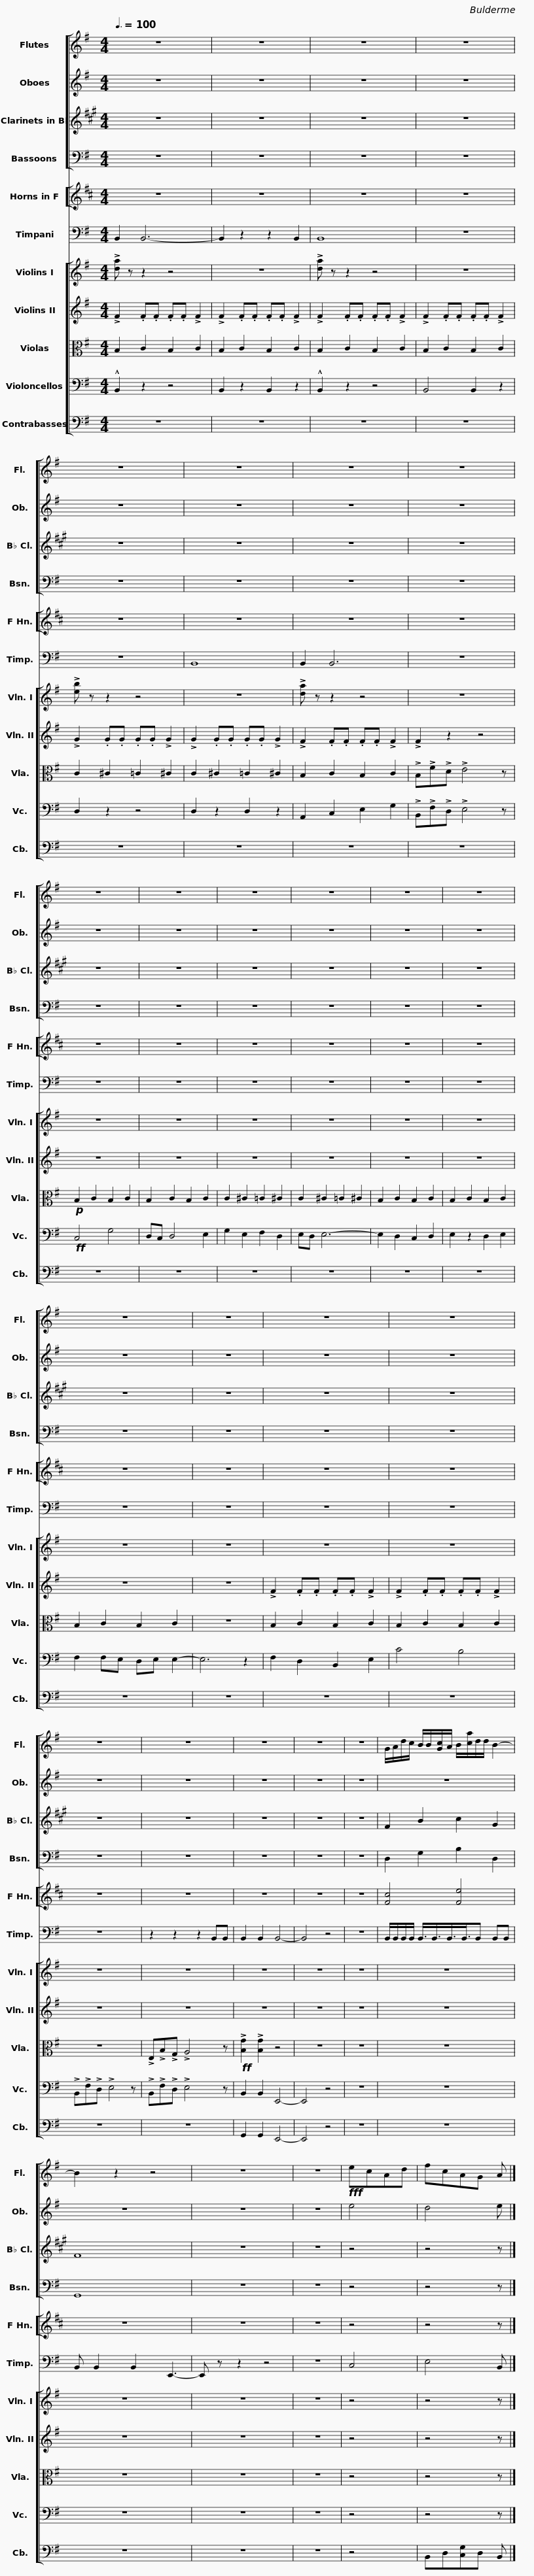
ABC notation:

X:1
%%score [ 1 2 3 4 ] [ 5 ] 6 [ 7 8 9 10 11 ]
L:1/8
Q:3/8=100
M:4/4
I:linebreak $
K:G
V:1 treble
V:2 treble
V:3 treble transpose=-2
V:4 bass
V:5 treble transpose=-7
V:6 bass
V:7 treble
V:8 treble
V:9 alto
V:10 bass
V:11 bass transpose=-12
V:1
 z8 | z8 | z8 | z8 | z8 |$ %5
 z8 | z8 | z8 | z8 | z8 | %10
 z8 |$ z8 | z8 | z8 | z8 | %15
 z8 | z8 | z8 |$ z8 | z8 | %20
 z8 | z8 | z8 | G/A/d/c/ B/B/[Gc]/A/ B/[ca]/d/d/ B2- |$ B2 z2 z4 | %25
 z8 | z8 |!fff! ecAd | fcAG A |] %29
V:2
 z8 | z8 | z8 | z8 | z8 |$ %5
 z8 | z8 | z8 | z8 | z8 | %10
 z8 |$ z8 | z8 | z8 | z8 | %15
 z8 | z8 | z8 |$ z8 | z8 | %20
 z8 | z8 | z8 | z8 |$ z8 | %25
 z8 | z8 | e4 | d4 e |] %29
V:3
[K:A] z8 | z8 | z8 | z8 | z8 |$ %5
 z8 | z8 | z8 | z8 | z8 | %10
 z8 |$ z8 | z8 | z8 | z8 | %15
 z8 | z8 | z8 |$ z8 | z8 | %20
 z8 | z8 | z8 | F2 B2 c2 G2 |$ F8 | %25
 z8 | z8 | z4 | z4 z |] %29
V:4
 z8 | z8 | z8 | z8 | z8 |$ %5
 z8 | z8 | z8 | z8 | z8 | %10
 z8 |$ z8 | z8 | z8 | z8 | %15
 z8 | z8 | z8 |$ z8 | z8 | %20
 z8 | z8 | z8 | D,2 G,2 B,2 D,2 |$ G,,8 | %25
 z8 | z8 | z4 | z4 z |] %29
V:5
[K:D] z8 | z8 | z8 | z8 | z8 |$ %5
 z8 | z8 | z8 | z8 | z8 | %10
 z8 |$ z8 | z8 | z8 | z8 | %15
 z8 | z8 | z8 |$ z8 | z8 | %20
 z8 | z8 | z8 | [Fc]4 [Fe]4 |$ z8 | %25
 z8 | z8 | z4 | z4 z |] %29
V:6
 B,,2 B,,6- | B,,2 z2 z2 B,,2 | B,,8 | z8 | z8 |$ %5
 B,,8 | B,,2 B,,6 | z8 | z8 | z8 | %10
 z8 |$ z8 | z8 | z8 | z8 | %15
 z8 | z8 | z8 |$ z8 | z2 z2 z2 B,,B,, | %20
 B,,2 B,,2 B,,4- | B,,4 z4 | z8 | B,,/B,,/B,,/B,,/ B,,3/4B,,3/4B,,3/4B,,3/4B,, B,,B,, |$ B,, B,,2 B,,2 E,,3- | %25
 E,, z z2 z4 | z8 | C,4 | E,4 B,, |] %29
V:7
 !>![da] z z2 z4 | z8 | !>![da] z z2 z4 | z8 | !>![eb] z z2 z4 |$ %5
 z8 | !>![da] z z2 z4 | z8 | z8 | z8 | %10
 z8 |$ z8 | z8 | z8 | z8 | %15
 z8 | z8 | z8 |$ z8 | z8 | %20
 z8 | z8 | z8 | z8 |$ z8 | %25
 z8 | z8 | z4 | z4 z |] %29
V:8
 !>!F2 .F.F .F.F !>!F2 | !>!F2 .F.F .F.F !>!F2 | !>!F2 .F.F .F.F !>!F2 | !>!F2 .F.F .F.F !>!F2 | !>!G2 .G.G .G.G !>!G2 |$ %5
 !>!G2 .G.G .G.G !>!G2 | !>!F2 .F.F .F.F !>!F2 | !>!F2 z2 z4 | z8 | z8 | %10
 z8 |$ z8 | z8 | z8 | z8 | %15
 z8 | !>!F2 .F.F .F.F !>!F2 | !>!F2 .F.F .F.F !>!F2 |$ z8 | z8 | %20
 z8 | z8 | z8 | z8 |$ z8 | %25
 z8 | z8 | z4 | z4 z |] %29
V:9
 B,2 C2 B,2 C2 | B,2 C2 B,2 C2 | B,2 C2 B,2 C2 | B,2 C2 B,2 C2 | C2 ^C2 =C2 ^C2 |$ %5
 C2 ^C2 =C2 ^C2 | B,2 C2 B,2 C2 | !>!B,!>!F!>!D !>!E4 z |!p! B,2 C2 B,2 C2 | B,2 C2 B,2 C2 | %10
 C2 ^C2 =C2 ^C2 |$ C2 ^C2 =C2 ^C2 | B,2 C2 B,2 C2 | B,2 C2 B,2 C2 | B,2 C2 B,2 C2 | %15
 z8 | B,2 C2 B,2 C2 | B,2 C2 B,2 C2 |$ z8 | !>!E,!>!B,!>!G, !>!A,4 z | %20
!ff! !>![B,G]2 !>![B,G]2 z4 | z8 | z8 | z8 |$ z8 | %25
 z8 | z8 | z4 | z4 z |] %29
V:10
 !^!B,,2 z2 z4 | B,,2 z2 B,,2 z2 | !^!B,,2 z2 z4 | B,,4 B,,2 z2 | D,2 z2 z4 |$ %5
 D,2 z2 D,2 z2 | A,,2 C,2 E,2 G,2 | !>!B,,!>!F,!>!D, !>!E,4 z |!ff! C,4 G,4 | D,C, D,4 E,2 | %10
 G,2 E,2 F,2 D,2 |$ E,D, E,6- | E,2 D,2 C,2 D,2 | E,2 z2 D,2 E,2 | F,2 F,E, D,E, E,2- | %15
 E,6 z2 | F,2 D,2 B,,2 E,2 | C4 B,4 |$ !>!B,,!>!F,!>!D, !>!E,4 z | !>!B,,!>!F,!>!D, !>!E,4 z | %20
 B,,2 B,,2 E,,4- | E,,4 z4 | z8 | z8 |$ z8 | %25
 z8 | z8 | z4 | z4 z |] %29
V:11
 z8 | z8 | z8 | z8 | z8 |$ %5
 z8 | z8 | z8 | z8 | z8 | %10
 z8 |$ z8 | z8 | z8 | z8 | %15
 z8 | z8 | z8 |$ z8 | z8 | %20
 G,,2 G,,2 E,,4- | E,,4 z4 | z8 | z8 |$ z8 | %25
 z8 | z8 | z4 | B,,D,[C,G,]D, B,, |] %29
